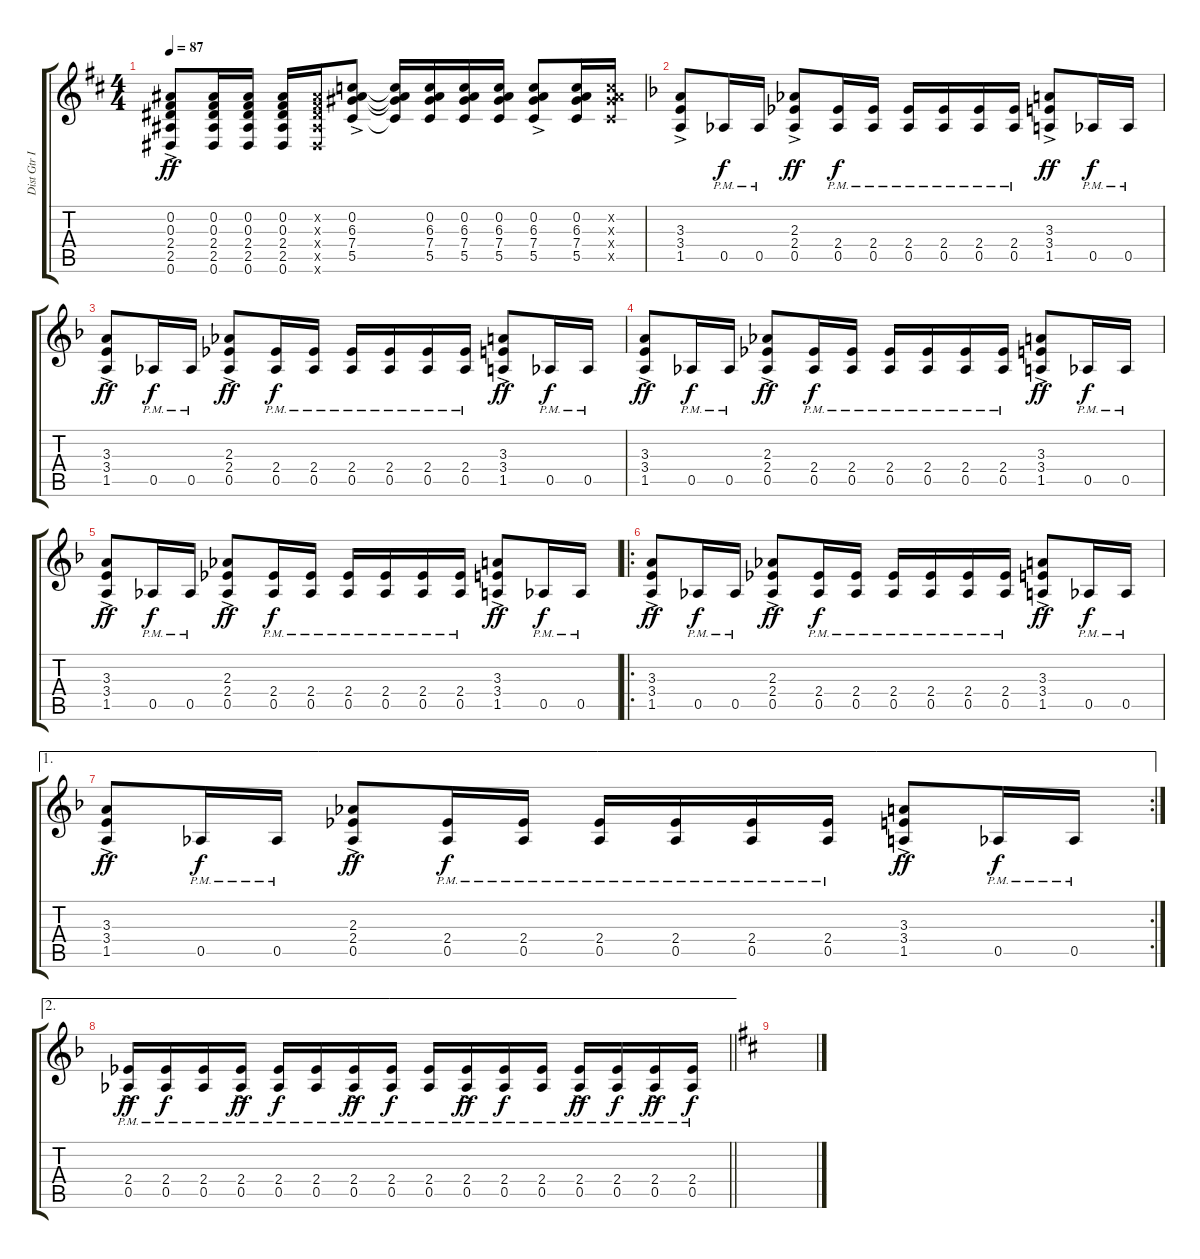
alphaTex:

\track ("Dist Gtr I" "Dist Gtr I") {instrument distortionguitar}
\staff {score tabs}
\tuning (Eb4 Bb3 Gb3 Db3 Ab2 Eb2) {hide}
\ts (4 4)
\tempo 87
\clef g2
\ks d
(0.2{ac} 0.3{ac} 2.4{ac} 2.5{ac} 0.6{ac}).8{dy ff} (0.2 0.3 2.4 2.5 0.6).16 (0.2 0.3 2.4 2.5 0.6).16 (0.2 0.3 2.4 2.5 0.6).16 (0.2{x} 0.3{x} 2.4{x} 2.5{x} 0.6{x}).16 (0.2{ac} 6.3{ac} 7.4{ac} 5.5{ac}).8 (0.2{t} 6.3{t} 7.4{t} 5.5{t}).16 (0.2 6.3 7.4 5.5).16 (0.2 6.3 7.4 5.5).16 (0.2 6.3 7.4 5.5).16 (0.2{ac} 6.3{ac} 7.4{ac} 5.5{ac}).8 (0.2 6.3 7.4 5.5).16 (0.2{x} 6.3{x} 7.4{x} 5.5{x}).16 |
\ks f
(3.3{ac} 3.4{ac} 1.5{ac}).8 0.5{pm}.16{dy f} 0.5{pm}.16 (2.3{ac} 2.4{ac} 0.5{ac}).8{dy ff} (2.4{pm} 0.5{pm}).16{dy f} (2.4{pm} 0.5{pm}).16 (2.4{pm} 0.5{pm}).16 (2.4{pm} 0.5{pm}).16 (2.4{pm} 0.5{pm}).16 (2.4{pm} 0.5{pm}).16 (3.3{ac} 3.4{ac} 1.5{ac}).8{dy ff} 0.5{pm}.16{dy f} 0.5{pm}.16 |
(3.3{ac} 3.4{ac} 1.5{ac}).8{dy ff} 0.5{pm}.16{dy f} 0.5{pm}.16 (2.3{ac} 2.4{ac} 0.5{ac}).8{dy ff} (2.4{pm} 0.5{pm}).16{dy f} (2.4{pm} 0.5{pm}).16 (2.4{pm} 0.5{pm}).16 (2.4{pm} 0.5{pm}).16 (2.4{pm} 0.5{pm}).16 (2.4{pm} 0.5{pm}).16 (3.3{ac} 3.4{ac} 1.5{ac}).8{dy ff} 0.5{pm}.16{dy f} 0.5{pm}.16 |
(3.3{ac} 3.4{ac} 1.5{ac}).8{dy ff} 0.5{pm}.16{dy f} 0.5{pm}.16 (2.3{ac} 2.4{ac} 0.5{ac}).8{dy ff} (2.4{pm} 0.5{pm}).16{dy f} (2.4{pm} 0.5{pm}).16 (2.4{pm} 0.5{pm}).16 (2.4{pm} 0.5{pm}).16 (2.4{pm} 0.5{pm}).16 (2.4{pm} 0.5{pm}).16 (3.3{ac} 3.4{ac} 1.5{ac}).8{dy ff} 0.5{pm}.16{dy f} 0.5{pm}.16 |
(3.3{ac} 3.4{ac} 1.5{ac}).8{dy ff} 0.5{pm}.16{dy f} 0.5{pm}.16 (2.3{ac} 2.4{ac} 0.5{ac}).8{dy ff} (2.4{pm} 0.5{pm}).16{dy f} (2.4{pm} 0.5{pm}).16 (2.4{pm} 0.5{pm}).16 (2.4{pm} 0.5{pm}).16 (2.4{pm} 0.5{pm}).16 (2.4{pm} 0.5{pm}).16 (3.3{ac} 3.4{ac} 1.5{ac}).8{dy ff} 0.5{pm}.16{dy f} 0.5{pm}.16 |
\ro
(3.3{ac} 3.4{ac} 1.5{ac}).8{dy ff} 0.5{pm}.16{dy f} 0.5{pm}.16 (2.3{ac} 2.4{ac} 0.5{ac}).8{dy ff} (2.4{pm} 0.5{pm}).16{dy f} (2.4{pm} 0.5{pm}).16 (2.4{pm} 0.5{pm}).16 (2.4{pm} 0.5{pm}).16 (2.4{pm} 0.5{pm}).16 (2.4{pm} 0.5{pm}).16 (3.3{ac} 3.4{ac} 1.5{ac}).8{dy ff} 0.5{pm}.16{dy f} 0.5{pm}.16 |
\ae 1
\rc 2
(3.3{ac} 3.4{ac} 1.5{ac}).8{dy ff} 0.5{pm}.16{dy f} 0.5{pm}.16 (2.3{ac} 2.4{ac} 0.5{ac}).8{dy ff} (2.4{pm} 0.5{pm}).16{dy f} (2.4{pm} 0.5{pm}).16 (2.4{pm} 0.5{pm}).16 (2.4{pm} 0.5{pm}).16 (2.4{pm} 0.5{pm}).16 (2.4{pm} 0.5{pm}).16 (3.3{ac} 3.4{ac} 1.5{ac}).8{dy ff} 0.5{pm}.16{dy f} 0.5{pm}.16 |
\ae 2
\barLineRight lightlight
(2.4{ac pm} 0.5{ac pm}).16{dy ff} (2.4{pm} 0.5{pm}).16{dy f} (2.4{pm} 0.5{pm}).16 (2.4{ac pm} 0.5{ac pm}).16{dy ff} (2.4{pm} 0.5{pm}).16{dy f} (2.4{pm} 0.5{pm}).16 (2.4{ac pm} 0.5{ac pm}).16{dy ff} (2.4{pm} 0.5{pm}).16{dy f} (2.4{pm} 0.5{pm}).16 (2.4{ac pm} 0.5{ac pm}).16{dy ff} (2.4{pm} 0.5{pm}).16{dy f} (2.4{pm} 0.5{pm}).16 (2.4{ac pm} 0.5{ac pm}).16{dy ff} (2.4{pm} 0.5{pm}).16{dy f} (2.4{ac pm} 0.5{ac pm}).16{dy ff} (2.4{pm} 0.5{pm}).16{dy f} |
\ks d
